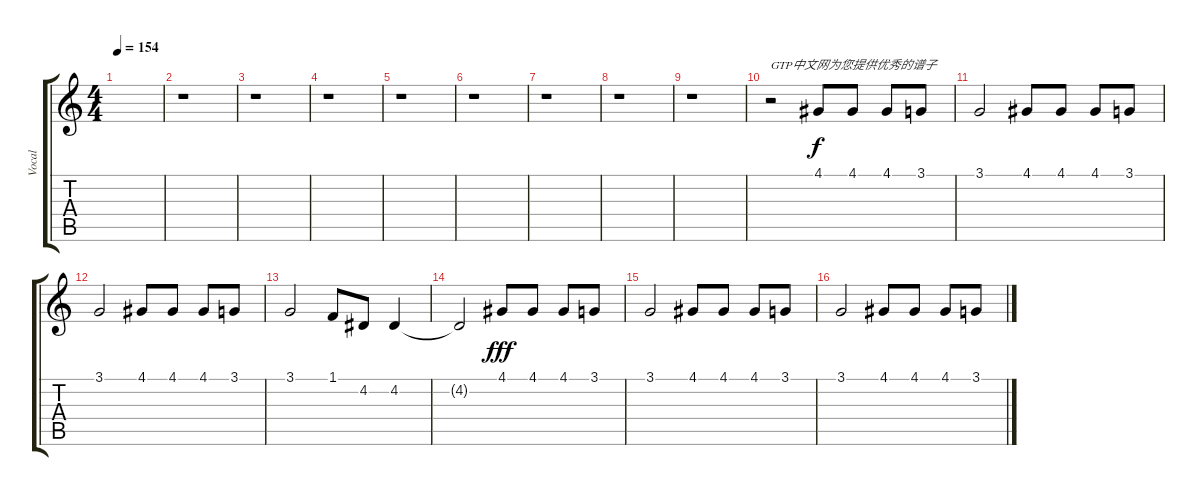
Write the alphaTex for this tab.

\track ("Vocal" "Vocal") {instrument tenorsax}
\staff {score tabs}
\tuning (E4 B3 G3 D3 A2 E2) {hide}
\ts (4 4)
\tempo 154
\clef g2
\ks c
|
r.1 |
r.1 |
r.1 |
r.1 |
r.1 |
r.1 |
r.1 |
r.1 |
r.2{txt "GTP中文网为您提供优秀的谱子"} 4.1.8{volume 16} 4.1.8 4.1.8 3.1.8 |
3.1.2 4.1.8 4.1.8 4.1.8 3.1.8 |
3.1.2 4.1.8 4.1.8 4.1.8 3.1.8 |
3.1.2 1.1.8 4.2.8 4.2.4 |
4.2{t}.2{dy f} 4.1.8{dy fff} 4.1.8 4.1.8 3.1.8 |
3.1.2 4.1.8 4.1.8 4.1.8 3.1.8 |
3.1.2 4.1.8 4.1.8 4.1.8 3.1.8
